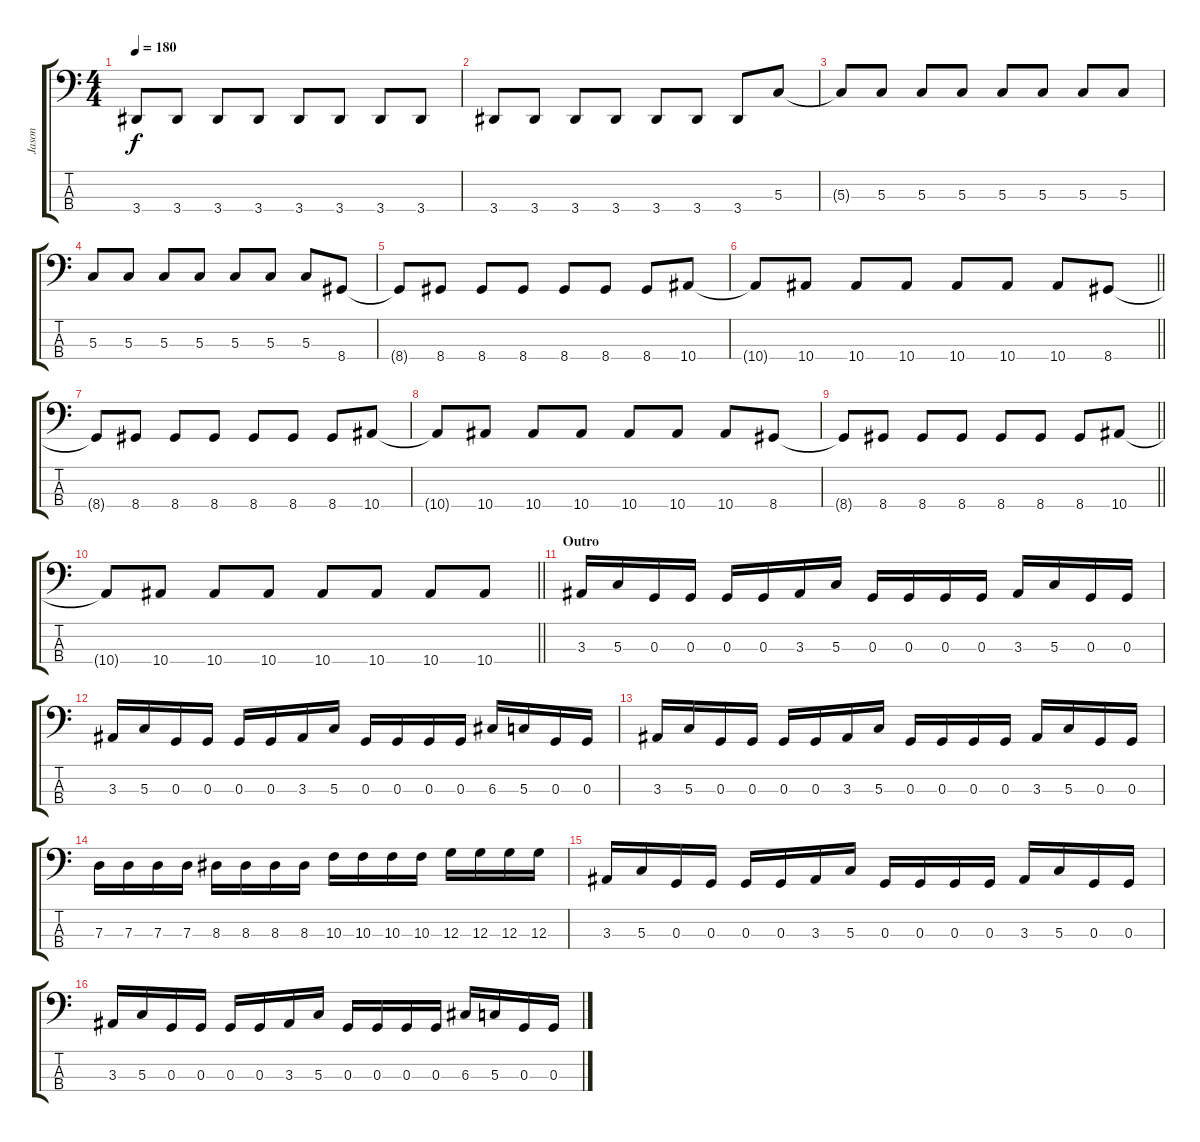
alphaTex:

\track ("Jason" "Jason") {instrument electricbasspick}
\staff {score tabs}
\tuning (F2 C2 G1 C1) {hide}
\ts (4 4)
\tempo 180
\clef f4
\ks c
3.4{t}.8{dy f} 3.4.8 3.4.8 3.4.8 3.4.8 3.4.8 3.4.8 3.4.8 |
3.4.8 3.4.8 3.4.8 3.4.8 3.4.8 3.4.8 3.4.8 5.3.8 |
5.3{t}.8 5.3.8 5.3.8 5.3.8 5.3.8 5.3.8 5.3.8 5.3.8 |
5.3.8 5.3.8 5.3.8 5.3.8 5.3.8 5.3.8 5.3.8 8.4.8 |
8.4{t}.8 8.4.8 8.4.8 8.4.8 8.4.8 8.4.8 8.4.8 10.4.8 |
\barLineRight lightlight
10.4{t}.8 10.4.8 10.4.8 10.4.8 10.4.8 10.4.8 10.4.8 8.4.8 |
8.4{t}.8 8.4.8 8.4.8 8.4.8 8.4.8 8.4.8 8.4.8 10.4.8 |
10.4{t}.8 10.4.8 10.4.8 10.4.8 10.4.8 10.4.8 10.4.8 8.4.8 |
\barLineRight lightlight
8.4{t}.8 8.4.8 8.4.8 8.4.8 8.4.8 8.4.8 8.4.8 10.4.8 |
\barLineRight lightlight
10.4{t}.8 10.4.8 10.4.8 10.4.8 10.4.8 10.4.8 10.4.8 10.4.8 |
\section ("" "Outro")
3.3.16 5.3.16 0.3.16 0.3.16 0.3.16 0.3.16 3.3.16 5.3.16 0.3.16 0.3.16 0.3.16 0.3.16 3.3.16 5.3.16 0.3.16 0.3.16 |
3.3.16 5.3.16 0.3.16 0.3.16 0.3.16 0.3.16 3.3.16 5.3.16 0.3.16 0.3.16 0.3.16 0.3.16 6.3.16 5.3.16 0.3.16 0.3.16 |
3.3.16 5.3.16 0.3.16 0.3.16 0.3.16 0.3.16 3.3.16 5.3.16 0.3.16 0.3.16 0.3.16 0.3.16 3.3.16 5.3.16 0.3.16 0.3.16 |
7.3.16 7.3.16 7.3.16 7.3.16 8.3.16 8.3.16 8.3.16 8.3.16 10.3.16 10.3.16 10.3.16 10.3.16 12.3.16 12.3.16 12.3.16 12.3.16 |
3.3.16 5.3.16 0.3.16 0.3.16 0.3.16 0.3.16 3.3.16 5.3.16 0.3.16 0.3.16 0.3.16 0.3.16 3.3.16 5.3.16 0.3.16 0.3.16 |
3.3.16 5.3.16 0.3.16 0.3.16 0.3.16 0.3.16 3.3.16 5.3.16 0.3.16 0.3.16 0.3.16 0.3.16 6.3.16 5.3.16 0.3.16 0.3.16
